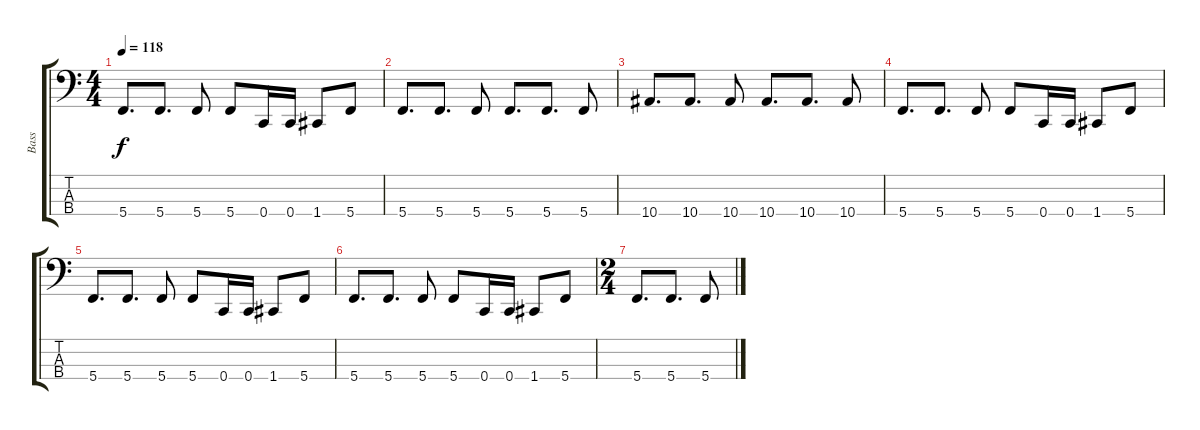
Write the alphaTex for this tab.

\track ("Bass" "Bass") {instrument electricbasspick}
\staff {score tabs}
\tuning (F2 C2 G1 C1) {hide}
\ts (4 4)
\tempo 118
\clef f4
\ks c
5.4.8{d dy f} 5.4.8{d} 5.4.8 5.4.8 0.4.16 0.4.16 1.4.8 5.4.8 |
5.4.8{d} 5.4.8{d} 5.4.8 5.4.8{d} 5.4.8{d} 5.4.8 |
10.4.8{d} 10.4.8{d} 10.4.8 10.4.8{d} 10.4.8{d} 10.4.8 |
5.4.8{d} 5.4.8{d} 5.4.8 5.4.8 0.4.16 0.4.16 1.4.8 5.4.8 |
5.4.8{d} 5.4.8{d} 5.4.8 5.4.8 0.4.16 0.4.16 1.4.8 5.4.8 |
5.4.8{d} 5.4.8{d} 5.4.8 5.4.8 0.4.16 0.4.16 1.4.8 5.4.8 |
\ts (2 4)
5.4.8{d} 5.4.8{d} 5.4.8
